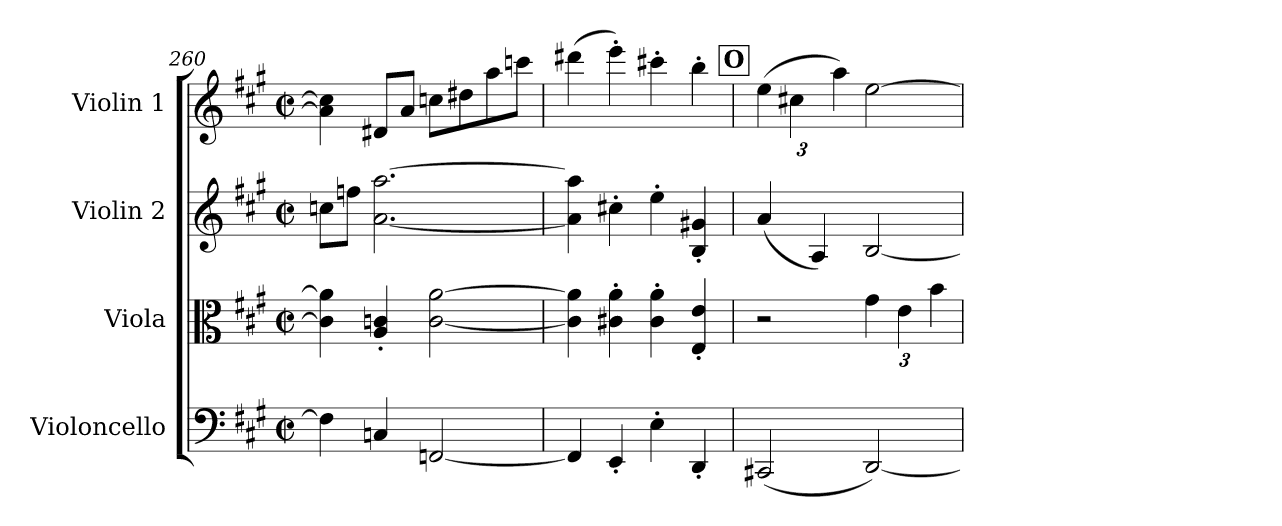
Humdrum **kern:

**kern	**dynam	**kern	**dynam	**kern	**dynam	**kern	**dynam
*part4	*part4	*part3	*part3	*part2	*part2	*part1	*part1
*staff4	*staff4	*staff3	*staff3	*staff2	*staff2	*staff1	*staff1
*I"Violoncello	*	*I"Viola	*	*I"Violin 2	*	*I"Violin 1	*
*I'Vc	*	*I'Vla	*	*I'Vln	*	*I'Vln	*
!!LO:LB:g=z
*clefF4	*	*clefC3	*	*clefG2	*	*clefG2	*
*k[f#c#g#]	*	*k[f#c#g#]	*	*k[f#c#g#]	*	*k[f#c#g#]	*
*M2/2	*	*M2/2	*	*M2/2	*	*M2/2	*
*met(c|)	*	*met(c|)	*	*met(c|)	*	*met(c|)	*
=260	=260	=260	=260	=260	=260	=260	=260
4F\]	.	4c\] 4a\]	.	8ccn\L	.	4a\] 4cc\]	.
.	.	.	.	8ffn\J	.	.	.
4Cn/	.	4A/' 4cn/'	.	[2.a\ [2.aa\	.	8d#X/L	.
.	.	.	.	.	.	8a/J	.
[2FFn/	.	[2c\ [2a\	.	.	.	8ccn\L	.
.	.	.	.	.	.	8dd#X\	.
.	.	.	.	.	.	8aa\	.
.	.	.	.	.	.	8cccn\J	.
=261	=261	=261	=261	=261	=261	=261	=261
4FF/]	.	4c\] 4a\]	.	4a\] 4aa\]	.	(4ddd#X\	.
4EE'/	.	4c#X\' 4a\'	.	4cc#X'\	.	4eee'\)	.
4E'\	.	4c#\' 4a\'	.	4ee'\	.	4ccc#X'\	.
4DD'/	.	4E/' 4e/'	.	4B/' 4g#X/'	.	4bb'\	.
!!LO:LB:g=z
!!LO:REH:place=s1:a:B:cj:fs=14:t=O
=262	=262	=262	=262	=262	=262	=262	=262
*	*	*	*	*	*	*Xbrackettup	*
!	!LO:DY:b	!	!	!	!	!	!
!	!LO:DY:n=1:b	!	!	!	!LO:DY:b	!	!
!	!	!	!	!	!LO:DY:n=1:b	!	!LO:DY:b
!	!	!	!	!	!	!	!LO:DY:n=1:b
(2CC#X/	p other-dynamics	2r	.	(4a/	p other-dynamics	(6ee\	p other-dynamics
.	.	.	.	.	.	6cc#X\	.
.	.	.	.	4A/)	.	.	.
.	.	.	.	.	.	6aa\)	.
*	*	*Xbrackettup	*	*	*	*	*
!	!	!	!LO:DY:b	!	!	!	!
!	!	!	!LO:DY:n=1:b	!	!	!	!
[2DD/)	.	6g#\	p other-dynamics	[2B/	.	[2ee\	.
.	.	6e\	.	.	.	.	.
.	.	6b\	.	.	.	.	.
=	=	=	=	=	=	=	=
*-	*-	*-	*-	*-	*-	*-	*-
